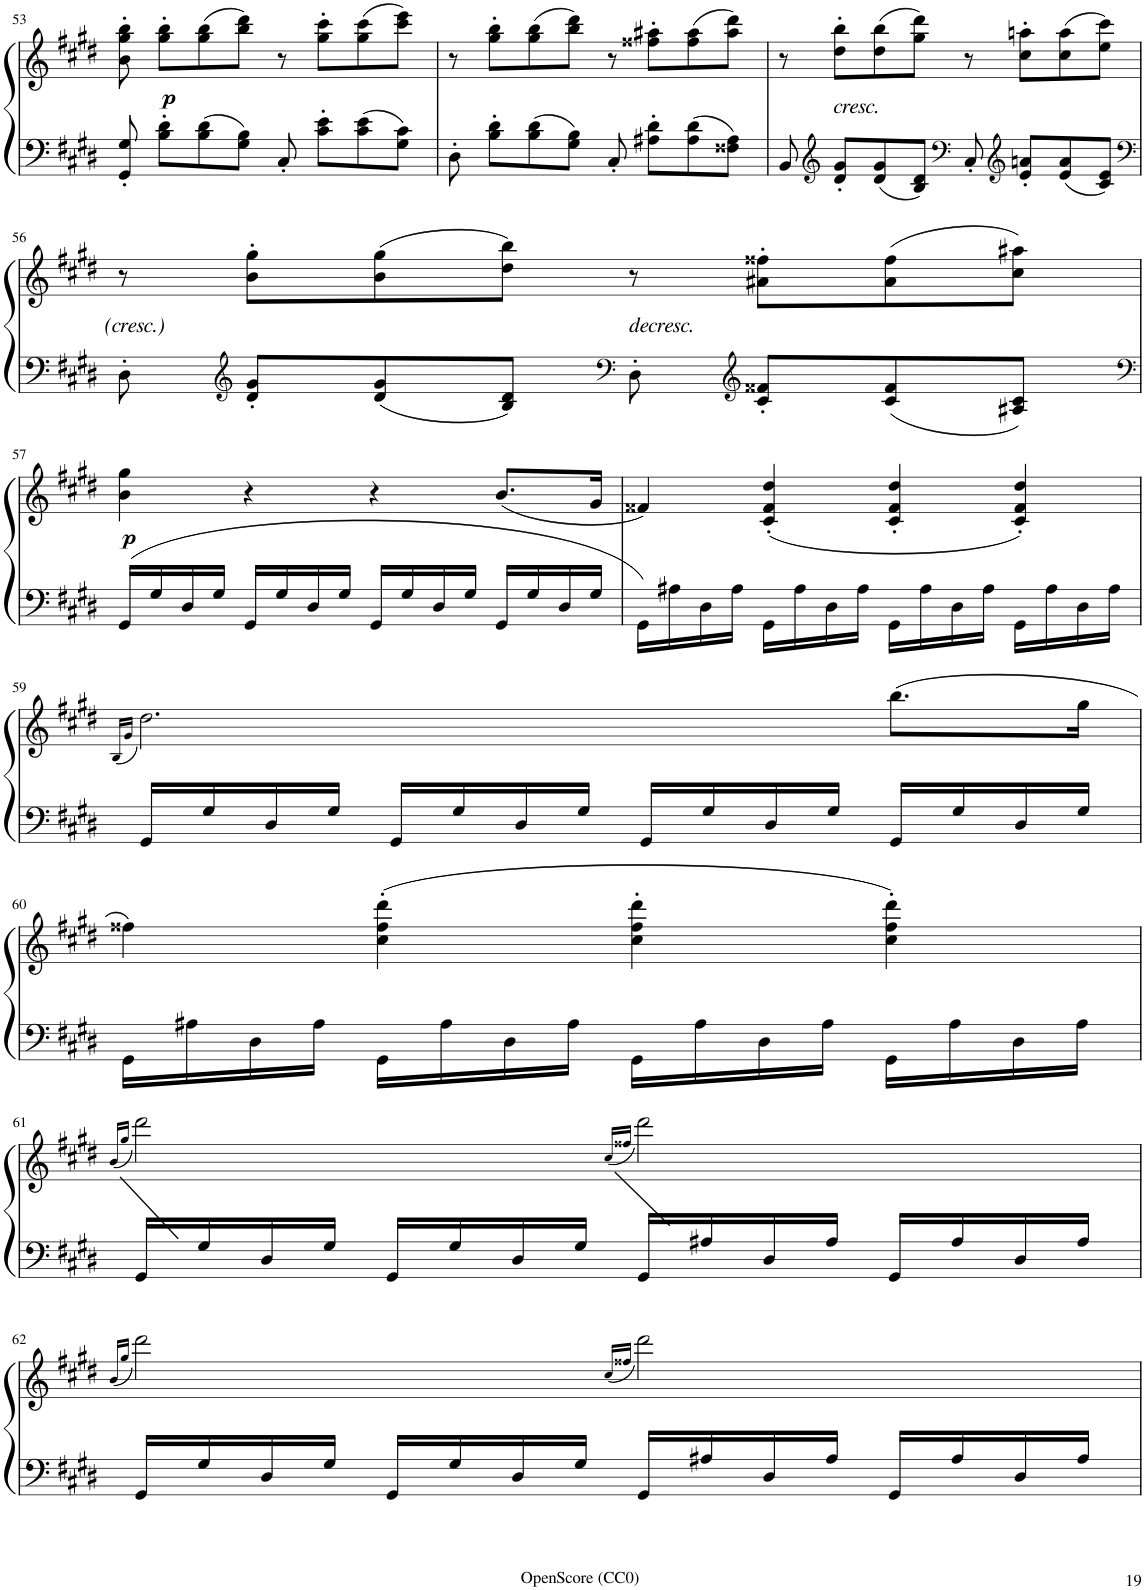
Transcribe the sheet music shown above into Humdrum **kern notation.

**kern	**kern	**dynam
*part1	*part1	*part1
*staff2	*staff1	*staff1/2
*I"Piano	*	*
*I'Pno.	*	*
!!LO:PB:g=z
*clefF4	*clefG2	*
*k[f#c#g#d#]	*k[f#c#g#d#]	*
*M4/4	*M4/4	*
*met(c)	*met(c)	*
=53	=53	=53
8GG#/' 8G#/'	8b\' 8gg#\' 8bb\'	.
!	!	!LO:DY:b
8B\' 8d#\'L	8gg#\' 8bb\'L	p
8B\ 8d#\	(8gg#\ 8bb\	.
8G#\ 8B\J	8bb\ 8ddd#\J)	.
8C#'/	8r	.
8c#\' 8e\'L	8gg#\' 8ccc#\'L	.
8c#\ 8e\	(8gg#\ 8ccc#\	.
8G#\ 8c#\J	8ccc#\ 8eee\J)	.
=54	=54	=54
8D#'\	8r	.
8B\' 8d#\'L	8gg#\' 8bb\'L	.
8B\ 8d#\	(8gg#\ 8bb\	.
8G#\ 8B\J	8bb\ 8ddd#\J)	.
8C#'/	8r	.
8A#X\' 8d#\'L	8ff##X\' 8aa#X\'L	.
8A#\ 8d#\	(8ff##\ 8aa#\	.
8F##X\ 8A#\J	8aa#\ 8ddd#\J)	.
=55	=55	=55
8BB/	8r	.
*clefG2	*	*
!	!LO:TX:b:i:t=cresc.	!
8d#/' 8g#/'L	8dd#\' 8bb\'L	.
8d#/ 8g#/	(8dd#\ 8bb\	.
8B/ 8d#/J	8gg#\ 8ddd#\J)	.
*clefF4	*	*
8C#'/	8r	.
*clefG2	*	*
8e/' 8an/'L	8cc#\' 8aan\'L	.
8e/ 8a/	(8cc#\ 8aa\	.
8c#/ 8e/J	8ee\ 8ccc#\J)	.
!!LO:LB:g=z
=56	=56	=56
*clefF4	*	*
8D#'\	8r	.
*clefG2	*	*
8d#/' 8g#/'L	8b\' 8gg#\'L	.
8d#/ 8g#/	(8b\ 8gg#\	.
8B/ 8d#/J	8dd#\ 8bb\J)	.
*clefF4	*	*
!	!LO:TX:b:i:t=decresc.	!
8D#'\	8r	.
*clefG2	*	*
8c#/' 8f##X/'L	8a#X\' 8ff##X\'L	.
8c#/ 8f##/	(8a#\ 8ff##\	.
8A#X/ 8c#/J	8cc#\ 8aa#X\J)	.
!!LO:LB:g=z
=57	=57	=57
*clefF4	*	*
!	!	!LO:DY:b
16GG#/LL	4b\ 4gg#\	p
16G#/	.	.
16D#/	.	.
16G#/JJ	.	.
16GG#/LL	4r	.
16G#/	.	.
16D#/	.	.
16G#/JJ	.	.
16GG#/LL	4r	.
16G#/	.	.
16D#/	.	.
16G#/JJ	.	.
16GG#/LL	(8.b/L	.
16G#/	.	.
16D#/	.	.
16G#/JJ	16g#/Jk	.
=58	=58	=58
16GG#\LL	4f##X/)	.
16A#X\	.	.
16D#\	.	.
16A#\JJ	.	.
16GG#\LL	(4c#/' 4f##/' 4dd#/'	.
16A#\	.	.
16D#\	.	.
16A#\JJ	.	.
16GG#\LL	4c#/' 4f##/' 4dd#/'	.
16A#\	.	.
16D#\	.	.
16A#\JJ	.	.
16GG#\LL	4c#/' 4f##/' 4dd#/')	.
16A#\	.	.
16D#\	.	.
16A#\JJ	.	.
!!LO:LB:g=z
=59	=59	=59
.	(16qB/LL	.
.	16qg#/JJ	.
16GG#/LL	2.dd#\)	.
16G#/	.	.
16D#/	.	.
16G#/JJ	.	.
16GG#/LL	.	.
16G#/	.	.
16D#/	.	.
16G#/JJ	.	.
16GG#/LL	.	.
16G#/	.	.
16D#/	.	.
16G#/JJ	.	.
16GG#/LL	(8.bb\L	.
16G#/	.	.
16D#/	.	.
16G#/JJ	16gg#\Jk	.
!!LO:LB:g=z
=60	=60	=60
16GG#\LL	4ff##X\)	.
16A#X\	.	.
16D#\	.	.
16A#\JJ	.	.
16GG#\LL	(4cc#\' 4ff##\' 4ddd#\'	.
16A#\	.	.
16D#\	.	.
16A#\JJ	.	.
16GG#\LL	4cc#\' 4ff##\' 4ddd#\'	.
16A#\	.	.
16D#\	.	.
16A#\JJ	.	.
16GG#\LL	4cc#\' 4ff##\' 4ddd#\')	.
16A#\	.	.
16D#\	.	.
16A#\JJ	.	.
!!LO:LB:g=z
=61	=61	=61
.	(16qb/LL	.
.	16qgg#/JJ	.
16GG#/LL	2ddd#\)	.
16G#/	.	.
16D#/	.	.
16G#/JJ	.	.
16GG#/LL	.	.
16G#/	.	.
16D#/	.	.
16G#/JJ	.	.
.	(16qcc#/LL	.
.	16qff##X/JJ	.
16GG#/LL	2ddd#\)	.
16A#X/	.	.
16D#/	.	.
16A#/JJ	.	.
16GG#/LL	.	.
16A#/	.	.
16D#/	.	.
16A#/JJ	.	.
!!LO:LB:g=z
=62	=62	=62
.	(16qb/LL	.
.	16qgg#/JJ	.
16GG#/LL	2ddd#\)	.
16G#/	.	.
16D#/	.	.
16G#/JJ	.	.
16GG#/LL	.	.
16G#/	.	.
16D#/	.	.
16G#/JJ	.	.
.	(16qcc#/LL	.
.	16qff##X/JJ	.
16GG#/LL	2ddd#\)	.
16A#X/	.	.
16D#/	.	.
16A#/JJ	.	.
16GG#/LL	.	.
16A#/	.	.
16D#/	.	.
16A#/JJ	.	.
=	=	=
*-	*-	*-
